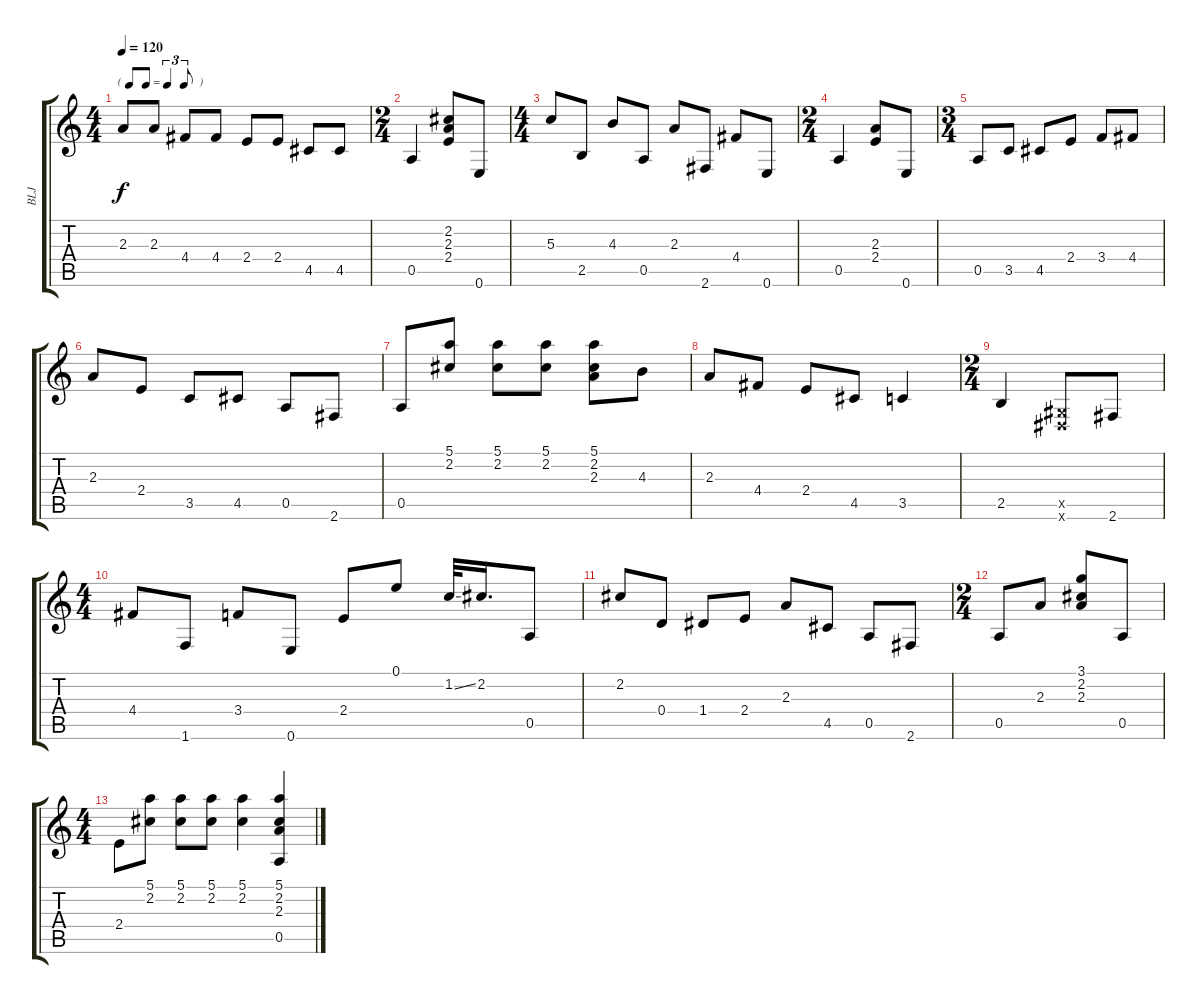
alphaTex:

\track ("BLJ" "BLJ") {instrument acousticguitarsteel}
\staff {score tabs}
\tuning (E4 B3 G3 D3 A2 E2) {hide}
\ts (4 4)
\tf triplet8th
\tempo 120
\clef g2
\ks c
2.3.8{dy f} 2.3.8 4.4.8 4.4.8 2.4.8 2.4.8 4.5.8 4.5.8 |
\ts (2 4)
0.5.4 (2.2 2.3 2.4).8 0.6.8 |
\ts (4 4)
5.3.8 2.5.8 4.3.8 0.5.8 2.3.8 2.6.8 4.4.8 0.6.8 |
\ts (2 4)
0.5.4 (2.3 2.4).8 0.6.8 |
\ts (3 4)
0.5.8 3.5.8 4.5.8 2.4.8 3.4.8 4.4.8 |
2.3.8 2.4.8 3.5.8 4.5.8 0.5.8 2.6.8 |
0.5.8 (5.1 2.2).8 (5.1 2.2).8 (5.1 2.2).8 (5.1 2.2 2.3).8 4.3.8 |
2.3.8 4.4.8 2.4.8 4.5.8 3.5.4 |
\ts (2 4)
2.5.4 (-1.5{x} -1.6{x}).8 2.6.8 |
\ts (4 4)
4.4.8 1.6.8 3.4.8 0.6.8 2.4.8 0.1.8 1.2{ss}.32 2.2.16{d} 0.5.8 |
2.2.8 0.4.8 1.4.8 2.4.8 2.3.8 4.5.8 0.5.8 2.6.8 |
\ts (2 4)
0.5.8 2.3.8 (3.1 2.2 2.3).8 0.5.8 |
\ts (4 4)
2.4.8 (5.1 2.2).8 (5.1 2.2).8 (5.1 2.2).8 (5.1 2.2).4 (5.1 2.2 2.3 0.5).4
